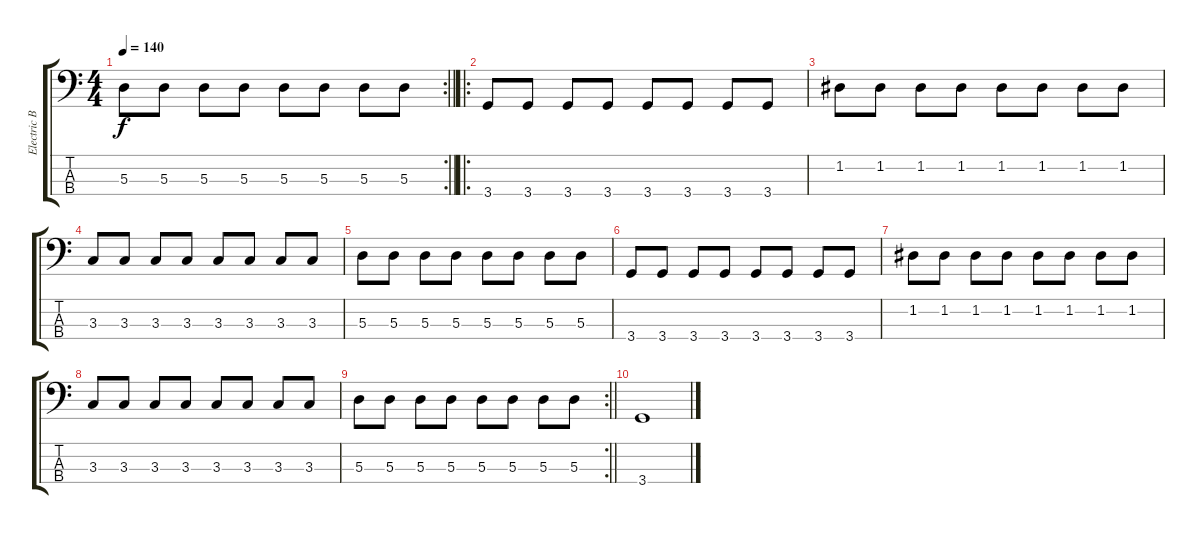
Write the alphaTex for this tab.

\track ("Electric Bass" "Electric B") {instrument electricbassfinger}
\staff {score tabs}
\tuning (G2 D2 A1 E1) {hide}
\rc 2
\ts (4 4)
\tempo 140
\clef f4
\barLineRight lightlight
\ks c
5.3.8{dy f} 5.3.8 5.3.8 5.3.8 5.3.8 5.3.8 5.3.8 5.3.8 |
\ro
3.4.8 3.4.8 3.4.8 3.4.8 3.4.8 3.4.8 3.4.8 3.4.8 |
1.2.8 1.2.8 1.2.8 1.2.8 1.2.8 1.2.8 1.2.8 1.2.8 |
3.3.8 3.3.8 3.3.8 3.3.8 3.3.8 3.3.8 3.3.8 3.3.8 |
5.3.8 5.3.8 5.3.8 5.3.8 5.3.8 5.3.8 5.3.8 5.3.8 |
3.4.8 3.4.8 3.4.8 3.4.8 3.4.8 3.4.8 3.4.8 3.4.8 |
1.2.8 1.2.8 1.2.8 1.2.8 1.2.8 1.2.8 1.2.8 1.2.8 |
3.3.8 3.3.8 3.3.8 3.3.8 3.3.8 3.3.8 3.3.8 3.3.8 |
\rc 2
\barLineRight lightlight
5.3.8 5.3.8 5.3.8 5.3.8 5.3.8 5.3.8 5.3.8 5.3.8 |
3.4.1
